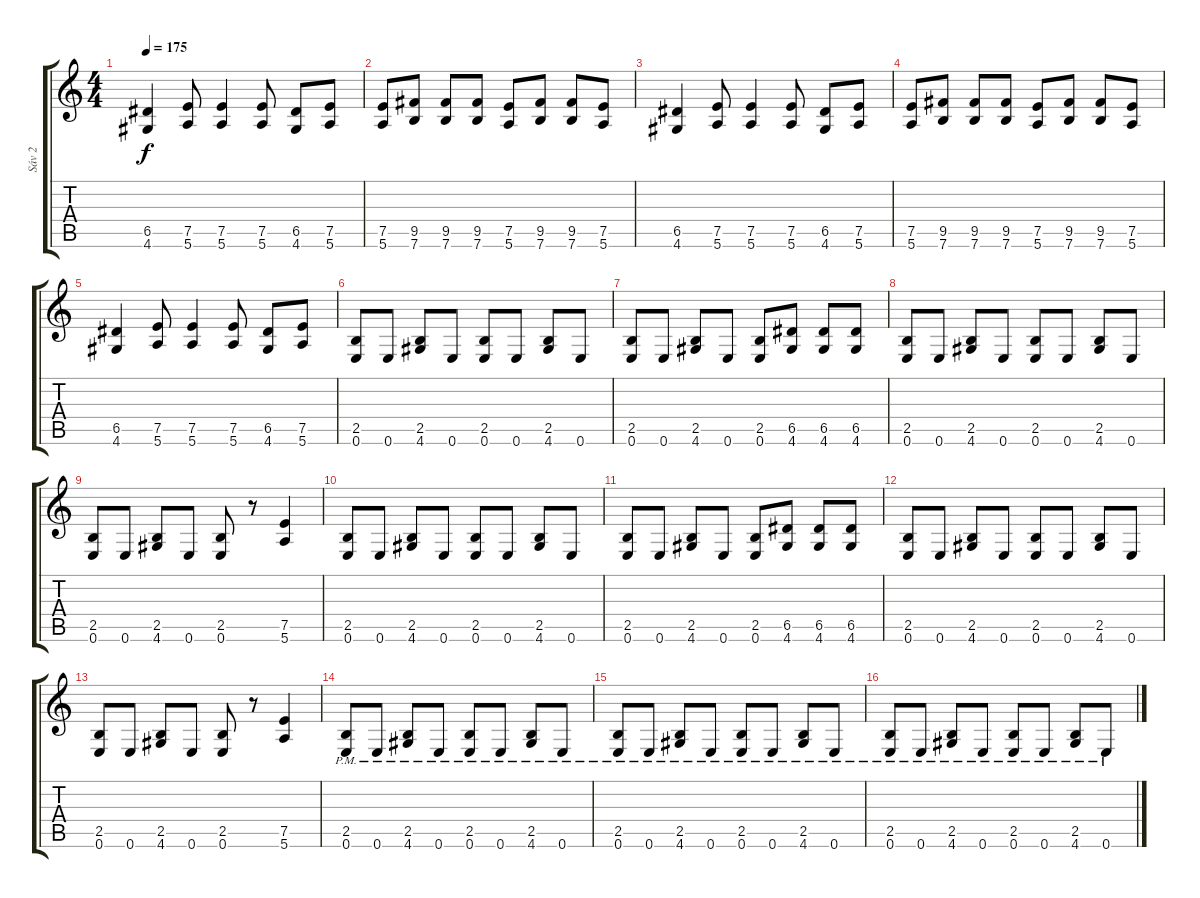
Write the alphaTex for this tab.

\track ("Sáv 2" "Sáv 2") {instrument distortionguitar}
\staff {score tabs}
\tuning (E4 B3 G3 D3 A2 E2) {hide}
\ts (4 4)
\tempo 175
\clef g2
\ks c
(6.5 4.6).4{dy f} (7.5 5.6).8 (7.5 5.6).4 (7.5 5.6).8 (6.5 4.6).8 (7.5 5.6).8 |
(7.5 5.6).8 (9.5 7.6).8 (9.5 7.6).8 (9.5 7.6).8 (7.5 5.6).8 (9.5 7.6).8 (9.5 7.6).8 (7.5 5.6).8 |
(6.5 4.6).4 (7.5 5.6).8 (7.5 5.6).4 (7.5 5.6).8 (6.5 4.6).8 (7.5 5.6).8 |
(7.5 5.6).8 (9.5 7.6).8 (9.5 7.6).8 (9.5 7.6).8 (7.5 5.6).8 (9.5 7.6).8 (9.5 7.6).8 (7.5 5.6).8 |
(6.5 4.6).4 (7.5 5.6).8 (7.5 5.6).4 (7.5 5.6).8 (6.5 4.6).8 (7.5 5.6).8 |
(2.5 0.6).8 0.6.8 (2.5 4.6).8 0.6.8 (2.5 0.6).8 0.6.8 (2.5 4.6).8 0.6.8 |
(2.5 0.6).8 0.6.8 (2.5 4.6).8 0.6.8 (2.5 0.6).8 (6.5 4.6).8 (6.5 4.6).8 (6.5 4.6).8 |
(2.5 0.6).8 0.6.8 (2.5 4.6).8 0.6.8 (2.5 0.6).8 0.6.8 (2.5 4.6).8 0.6.8 |
(2.5 0.6).8 0.6.8 (2.5 4.6).8 0.6.8 (2.5 0.6).8 r.8 (7.5 5.6).4 |
(2.5 0.6).8 0.6.8 (2.5 4.6).8 0.6.8 (2.5 0.6).8 0.6.8 (2.5 4.6).8 0.6.8 |
(2.5 0.6).8 0.6.8 (2.5 4.6).8 0.6.8 (2.5 0.6).8 (6.5 4.6).8 (6.5 4.6).8 (6.5 4.6).8 |
(2.5 0.6).8 0.6.8 (2.5 4.6).8 0.6.8 (2.5 0.6).8 0.6.8 (2.5 4.6).8 0.6.8 |
(2.5 0.6).8 0.6.8 (2.5 4.6).8 0.6.8 (2.5 0.6).8 r.8 (7.5 5.6).4 |
(2.5 0.6{pm}).8 0.6{pm}.8 (2.5 4.6{pm}).8 0.6{pm}.8 (2.5 0.6{pm}).8 0.6{pm}.8 (2.5 4.6{pm}).8 0.6{pm}.8 |
(2.5 0.6{pm}).8 0.6{pm}.8 (2.5 4.6{pm}).8 0.6{pm}.8 (2.5 0.6{pm}).8 0.6{pm}.8 (2.5 4.6{pm}).8 0.6{pm}.8 |
(2.5 0.6{pm}).8 0.6{pm}.8 (2.5 4.6{pm}).8 0.6{pm}.8 (2.5 0.6{pm}).8 0.6{pm}.8 (2.5 4.6{pm}).8 0.6{pm}.8
